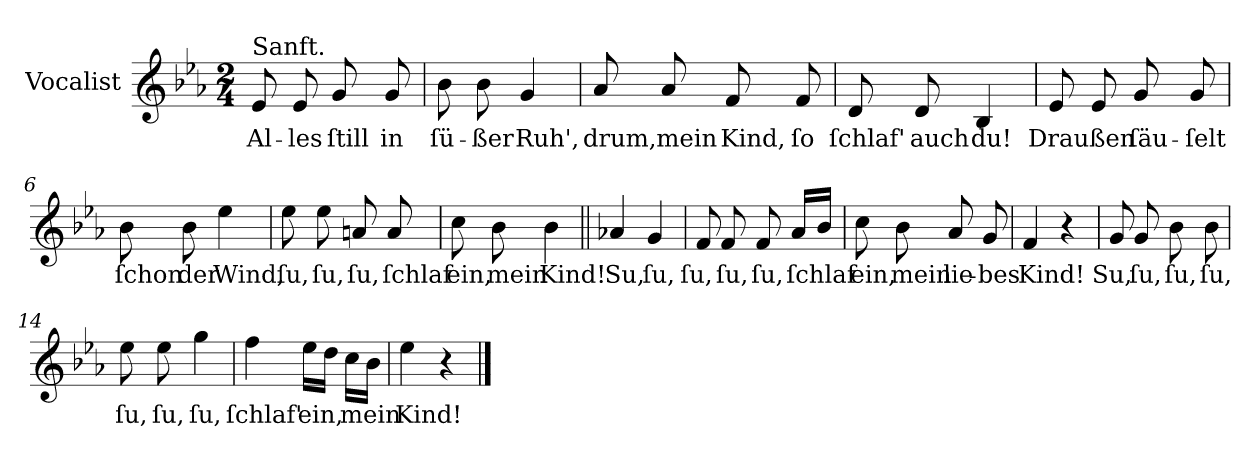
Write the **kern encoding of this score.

**kern	**text
*part1	*part1
*staff1	*staff1
*I"Vocalist	*
*clefG2	*
*k[b-e-a-]	*
*E-:	*
*M2/4	*
=1	=1
!LO:TX:a:t=Sanft.	!
8e-	Al-
8e-	-les
8g	ſtill
8g	in
=2	=2
8b-	ſü-
8b-	-ßer
4g	Ruh',
=3	=3
8a-	drum,
8a-	mein
8f	Kind,
8f	ſo
=4	=4
8d	ſchlaf'
8d	auch
4B-	du!
=5	=5
8e-	Draußen
8e-	.
8g	ſäu-
8g	-ſelt
=6	=6
8b-	ſchon
8b-	der
4ee-	Wind,
=7	=7
8ee-	ſu,
8ee-	ſu,
8an	ſu,
8a	ſchlaf
=8	=8
8cc	ein,
8b-	mein
4b-	Kind!
=9||	=9||
4a-X	Su,
4g	ſu,
=10	=10
8f	ſu,
8f	ſu,
8f	ſu,
16a-LL	ſchlaf
16b-JJ	.
=11	=11
8cc	ein,
8b-	mein
8a-	lie-
8g	-bes
=12	=12
4f	Kind!
4r	.
=13	=13
8g	Su,
8g	ſu,
8b-	ſu,
8b-	ſu,
=14	=14
8ee-	ſu,
8ee-	ſu,
4gg	ſu,
=15	=15
4ff	ſchlaf'
16ee-LL	ein,
16ddJJ	.
16ccLL	mein
16b-JJ	.
=16	=16
4ee-	Kind!
4r	.
==	==
*-	*-
